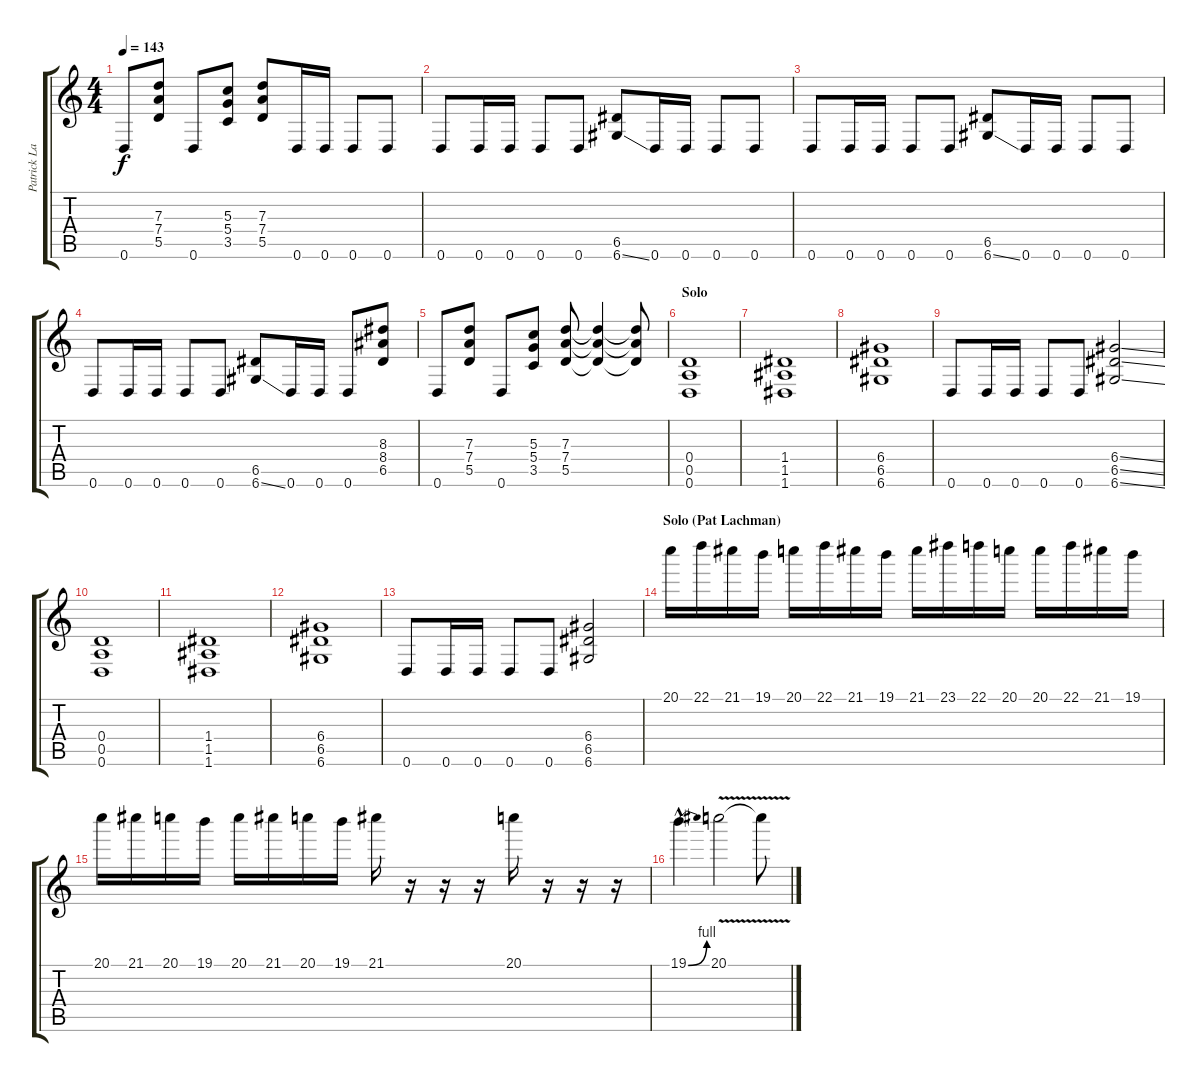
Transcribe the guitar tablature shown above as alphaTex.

\track ("Patrick Lachman" "Patrick La") {instrument distortionguitar}
\staff {score tabs}
\tuning (E4 B3 G3 D3 A2 D2) {hide}
\ts (4 4)
\tempo 143
\clef g2
\ks c
0.6.8{dy f} (7.3 7.4 5.5).8 0.6.8 (5.3 5.4 3.5).8 (7.3 7.4 5.5).8 0.6.16 0.6.16 0.6.8 0.6.8 |
0.6.8 0.6.16 0.6.16 0.6.8 0.6.8 (6.5 6.6{ss}).8 0.6.16 0.6.16 0.6.8 0.6.8 |
0.6.8 0.6.16 0.6.16 0.6.8 0.6.8 (6.5 6.6{ss}).8 0.6.16 0.6.16 0.6.8 0.6.8 |
0.6.8 0.6.16 0.6.16 0.6.8 0.6.8 (6.5 6.6{ss}).8 0.6.16 0.6.16 0.6.8 (8.3 8.4 6.5).8 |
0.6.8 (7.3 7.4 5.5).8 0.6.8 (5.3 5.4 3.5).8 (7.3 7.4 5.5).8 (7.3{t} 7.4{t} 5.5{t}).4 (7.3{t} 7.4{t} 5.5{t}).8 |
\section ("" "Solo")
(0.4 0.5 0.6).1 |
(1.4 1.5 1.6).1 |
(6.4 6.5 6.6).1 |
0.6.8 0.6.16 0.6.16 0.6.8 0.6.8 (6.4{ss} 6.5{ss} 6.6{ss}).2 |
(0.4 0.5 0.6).1 |
(1.4 1.5 1.6).1 |
(6.4 6.5 6.6).1 |
0.6.8 0.6.16 0.6.16 0.6.8 0.6.8 (6.4 6.5 6.6).2 |
\section ("" "Solo (Pat Lachman)")
20.1.16 22.1.16 21.1.16 19.1.16 20.1.16 22.1.16 21.1.16 19.1.16 21.1.16 23.1.16 22.1.16 20.1.16 20.1.16 22.1.16 21.1.16 19.1.16 |
20.1.16 21.1.16 20.1.16 19.1.16 20.1.16 21.1.16 20.1.16 19.1.16 21.1.16 r.16 r.16 r.16 20.1.16 r.16 r.16 r.16 |
19.1{be (bend 0 0 60 4) hac}.4{d} 20.1{v}.2 20.1{t}.8
